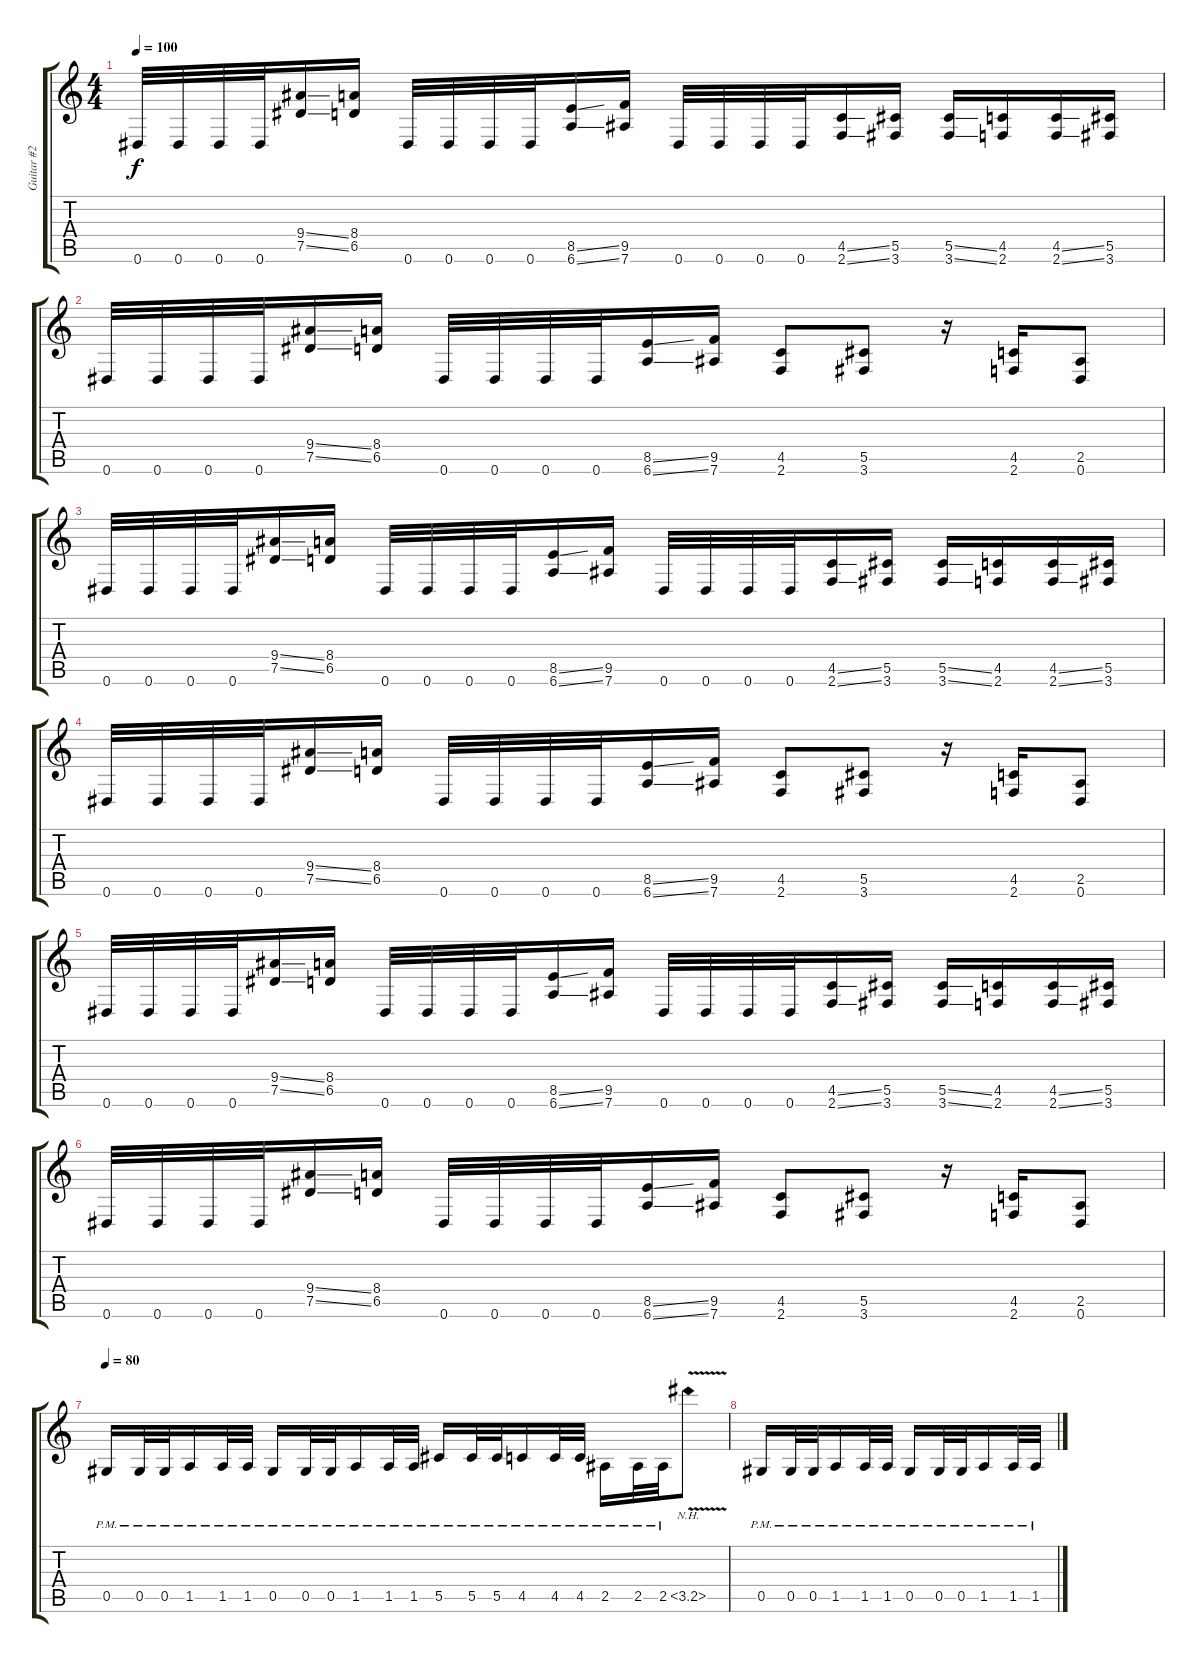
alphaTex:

\track ("Guitar #2" "Guitar #2") {instrument distortionguitar}
\staff {score tabs}
\tuning (Eb4 Bb3 Gb3 Db3 Ab2 Eb2) {hide}
\ts (4 4)
\tempo 100
\clef g2
\ks c
0.6.32{dy f} 0.6.32 0.6.32 0.6.32 (9.4{ss} 7.5{ss}).16 (8.4 6.5).16 0.6.32 0.6.32 0.6.32 0.6.32 (8.5{ss} 6.6{ss}).16 (9.5 7.6).16 0.6.32 0.6.32 0.6.32 0.6.32 (4.5{ss} 2.6{ss}).16 (5.5 3.6).16 (5.5{ss} 3.6{ss}).16 (4.5 2.6).16 (4.5{ss} 2.6{ss}).16 (5.5 3.6).16 |
0.6.32 0.6.32 0.6.32 0.6.32 (9.4{ss} 7.5{ss}).16 (8.4 6.5).16 0.6.32 0.6.32 0.6.32 0.6.32 (8.5{ss} 6.6{ss}).16 (9.5 7.6).16 (4.5 2.6).8 (5.5 3.6).8 r.16 (4.5 2.6).16 (2.5 0.6).8 |
0.6.32 0.6.32 0.6.32 0.6.32 (9.4{ss} 7.5{ss}).16 (8.4 6.5).16 0.6.32 0.6.32 0.6.32 0.6.32 (8.5{ss} 6.6{ss}).16 (9.5 7.6).16 0.6.32 0.6.32 0.6.32 0.6.32 (4.5{ss} 2.6{ss}).16 (5.5 3.6).16 (5.5{ss} 3.6{ss}).16 (4.5 2.6).16 (4.5{ss} 2.6{ss}).16 (5.5 3.6).16 |
0.6.32 0.6.32 0.6.32 0.6.32 (9.4{ss} 7.5{ss}).16 (8.4 6.5).16 0.6.32 0.6.32 0.6.32 0.6.32 (8.5{ss} 6.6{ss}).16 (9.5 7.6).16 (4.5 2.6).8 (5.5 3.6).8 r.16 (4.5 2.6).16 (2.5 0.6).8 |
0.6.32 0.6.32 0.6.32 0.6.32 (9.4{ss} 7.5{ss}).16 (8.4 6.5).16 0.6.32 0.6.32 0.6.32 0.6.32 (8.5{ss} 6.6{ss}).16 (9.5 7.6).16 0.6.32 0.6.32 0.6.32 0.6.32 (4.5{ss} 2.6{ss}).16 (5.5 3.6).16 (5.5{ss} 3.6{ss}).16 (4.5 2.6).16 (4.5{ss} 2.6{ss}).16 (5.5 3.6).16 |
0.6.32 0.6.32 0.6.32 0.6.32 (9.4{ss} 7.5{ss}).16 (8.4 6.5).16 0.6.32 0.6.32 0.6.32 0.6.32 (8.5{ss} 6.6{ss}).16 (9.5 7.6).16 (4.5 2.6).8 (5.5 3.6).8 r.16 (4.5 2.6).16 (2.5 0.6).8 |
\tempo 80
0.5{pm}.16 0.5{pm}.32 0.5{pm}.32 1.5{pm}.16 1.5{pm}.32 1.5{pm}.32 0.5{pm}.16 0.5{pm}.32 0.5{pm}.32 1.5{pm}.16 1.5{pm}.32 1.5{pm}.32 5.5{pm}.16 5.5{pm}.32 5.5{pm}.32 4.5{pm}.16 4.5{pm}.32 4.5{pm}.32 2.5{pm}.16 2.5{pm}.32 2.5{pm}.32 3.5{nh v}.8 |
0.5{pm}.16 0.5{pm}.32 0.5{pm}.32 1.5{pm}.16 1.5{pm}.32 1.5{pm}.32 0.5{pm}.16 0.5{pm}.32 0.5{pm}.32 1.5{pm}.16 1.5{pm}.32 1.5{pm}.32
